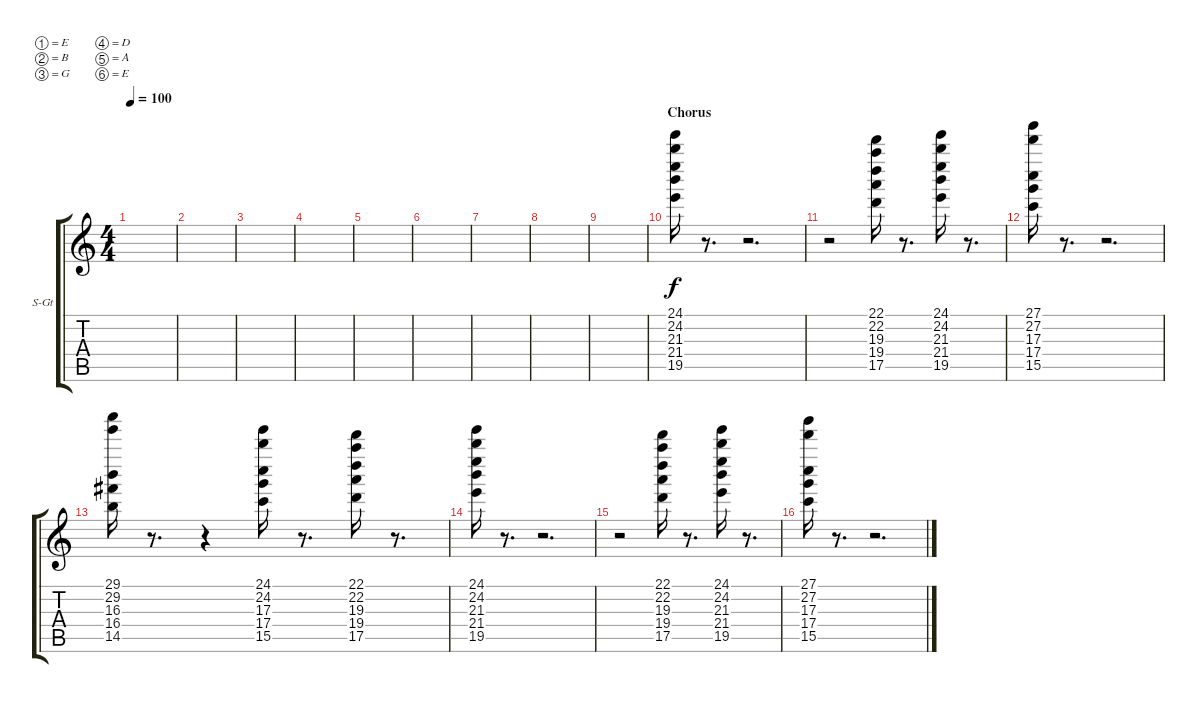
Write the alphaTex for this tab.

\bracketExtendMode groupsimilarinstruments
\firstSystemTrackNameOrientation horizontal
\otherSystemsTrackNameOrientation horizontal
\track ("Strings reverb" "S-Gt") {instrument pad2warm}
\staff {score tabs}
\tuning (E5 B4 G4 D4 A3 E3)
\displaytranspose 12
\ts (4 4)
\tempo 100
\clef g2
\ks c
|
|
|
|
|
|
|
|
|
\section ("" "Chorus")
(24.1 24.2 21.3 21.4 19.5).16 r.8{d} r.2{d} |
r.2 (22.1 22.2 19.3 19.4 17.5).16 r.8{d} (24.1 24.2 21.3 21.4 19.5).16 r.8{d} |
(27.1 27.2 17.3 17.4 15.5).16 r.8{d} r.2{d} |
(29.1 29.2 16.4 16.3 14.5).16 r.8{d} r.4 (24.1 24.2 17.3 17.4 15.5).16 r.8{d} (22.1 22.2 19.4 19.3 17.5).16 r.8{d} |
(24.1 24.2 21.3 21.4 19.5).16 r.8{d} r.2{d} |
r.2 (22.1 22.2 19.3 19.4 17.5).16 r.8{d} (24.1 24.2 21.3 21.4 19.5).16 r.8{d} |
(27.1 27.2 17.3 17.4 15.5).16 r.8{d} r.2{d}
